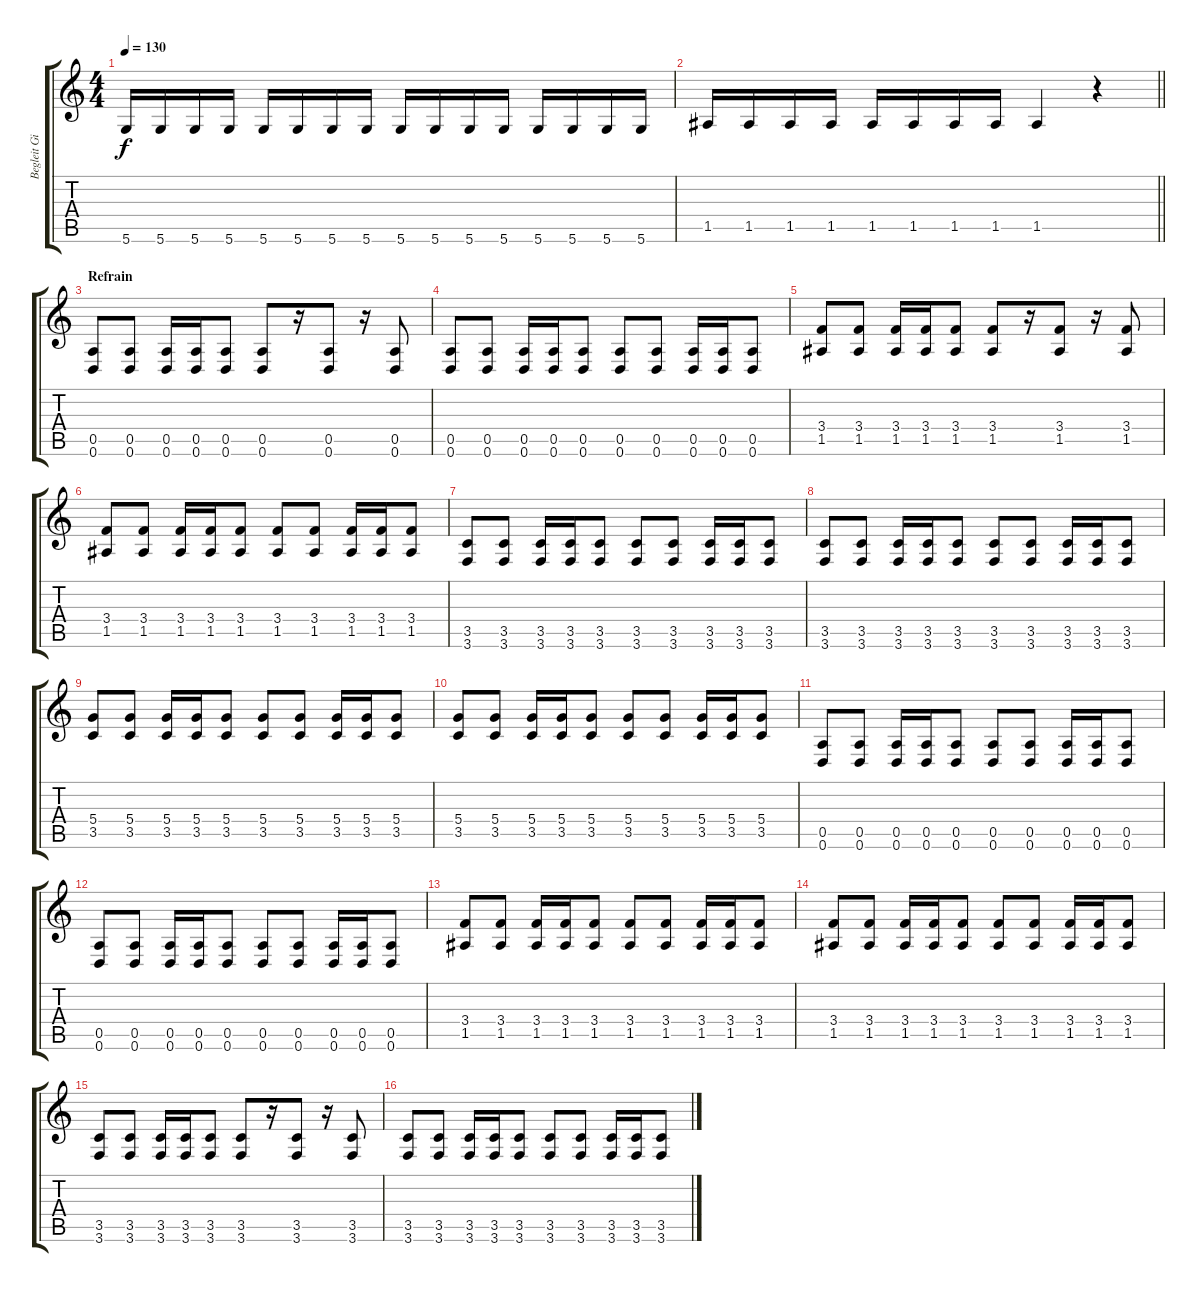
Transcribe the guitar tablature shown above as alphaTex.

\track ("Begleit Gitarre" "Begleit Gi") {instrument distortionguitar}
\staff {score tabs}
\tuning (E4 B3 G3 D3 A2 D2) {hide}
\ts (4 4)
\tempo 130
\clef g2
\ks c
5.6.16{dy f} 5.6.16 5.6.16 5.6.16 5.6.16 5.6.16 5.6.16 5.6.16 5.6.16 5.6.16 5.6.16 5.6.16 5.6.16 5.6.16 5.6.16 5.6.16 |
\barLineRight lightlight
1.5.16 1.5.16 1.5.16 1.5.16 1.5.16 1.5.16 1.5.16 1.5.16 1.5.4 r.4 |
\section ("" "Refrain")
(0.5 0.6).8 (0.5 0.6).8 (0.5 0.6).16 (0.5 0.6).16 (0.5 0.6).8 (0.5 0.6).8 r.16 (0.5 0.6).8 r.16 (0.5 0.6).8 |
(0.5 0.6).8 (0.5 0.6).8 (0.5 0.6).16 (0.5 0.6).16 (0.5 0.6).8 (0.5 0.6).8 (0.5 0.6).8 (0.5 0.6).16 (0.5 0.6).16 (0.5 0.6).8 |
(3.4 1.5).8 (3.4 1.5).8 (3.4 1.5).16 (3.4 1.5).16 (3.4 1.5).8 (3.4 1.5).8 r.16 (3.4 1.5).8 r.16 (3.4 1.5).8 |
(3.4 1.5).8 (3.4 1.5).8 (3.4 1.5).16 (3.4 1.5).16 (3.4 1.5).8 (3.4 1.5).8 (3.4 1.5).8 (3.4 1.5).16 (3.4 1.5).16 (3.4 1.5).8 |
(3.5 3.6).8 (3.5 3.6).8 (3.5 3.6).16 (3.5 3.6).16 (3.5 3.6).8 (3.5 3.6).8 (3.5 3.6).8 (3.5 3.6).16 (3.5 3.6).16 (3.5 3.6).8 |
(3.5 3.6).8 (3.5 3.6).8 (3.5 3.6).16 (3.5 3.6).16 (3.5 3.6).8 (3.5 3.6).8 (3.5 3.6).8 (3.5 3.6).16 (3.5 3.6).16 (3.5 3.6).8 |
(5.4 3.5).8 (5.4 3.5).8 (5.4 3.5).16 (5.4 3.5).16 (5.4 3.5).8 (5.4 3.5).8 (5.4 3.5).8 (5.4 3.5).16 (5.4 3.5).16 (5.4 3.5).8 |
(5.4 3.5).8 (5.4 3.5).8 (5.4 3.5).16 (5.4 3.5).16 (5.4 3.5).8 (5.4 3.5).8 (5.4 3.5).8 (5.4 3.5).16 (5.4 3.5).16 (5.4 3.5).8 |
(0.5 0.6).8 (0.5 0.6).8 (0.5 0.6).16 (0.5 0.6).16 (0.5 0.6).8 (0.5 0.6).8 (0.5 0.6).8 (0.5 0.6).16 (0.5 0.6).16 (0.5 0.6).8 |
(0.5 0.6).8 (0.5 0.6).8 (0.5 0.6).16 (0.5 0.6).16 (0.5 0.6).8 (0.5 0.6).8 (0.5 0.6).8 (0.5 0.6).16 (0.5 0.6).16 (0.5 0.6).8 |
(3.4 1.5).8 (3.4 1.5).8 (3.4 1.5).16 (3.4 1.5).16 (3.4 1.5).8 (3.4 1.5).8 (3.4 1.5).8 (3.4 1.5).16 (3.4 1.5).16 (3.4 1.5).8 |
(3.4 1.5).8 (3.4 1.5).8 (3.4 1.5).16 (3.4 1.5).16 (3.4 1.5).8 (3.4 1.5).8 (3.4 1.5).8 (3.4 1.5).16 (3.4 1.5).16 (3.4 1.5).8 |
(3.5 3.6).8 (3.5 3.6).8 (3.5 3.6).16 (3.5 3.6).16 (3.5 3.6).8 (3.5 3.6).8 r.16 (3.5 3.6).8 r.16 (3.5 3.6).8 |
(3.5 3.6).8 (3.5 3.6).8 (3.5 3.6).16 (3.5 3.6).16 (3.5 3.6).8 (3.5 3.6).8 (3.5 3.6).8 (3.5 3.6).16 (3.5 3.6).16 (3.5 3.6).8
